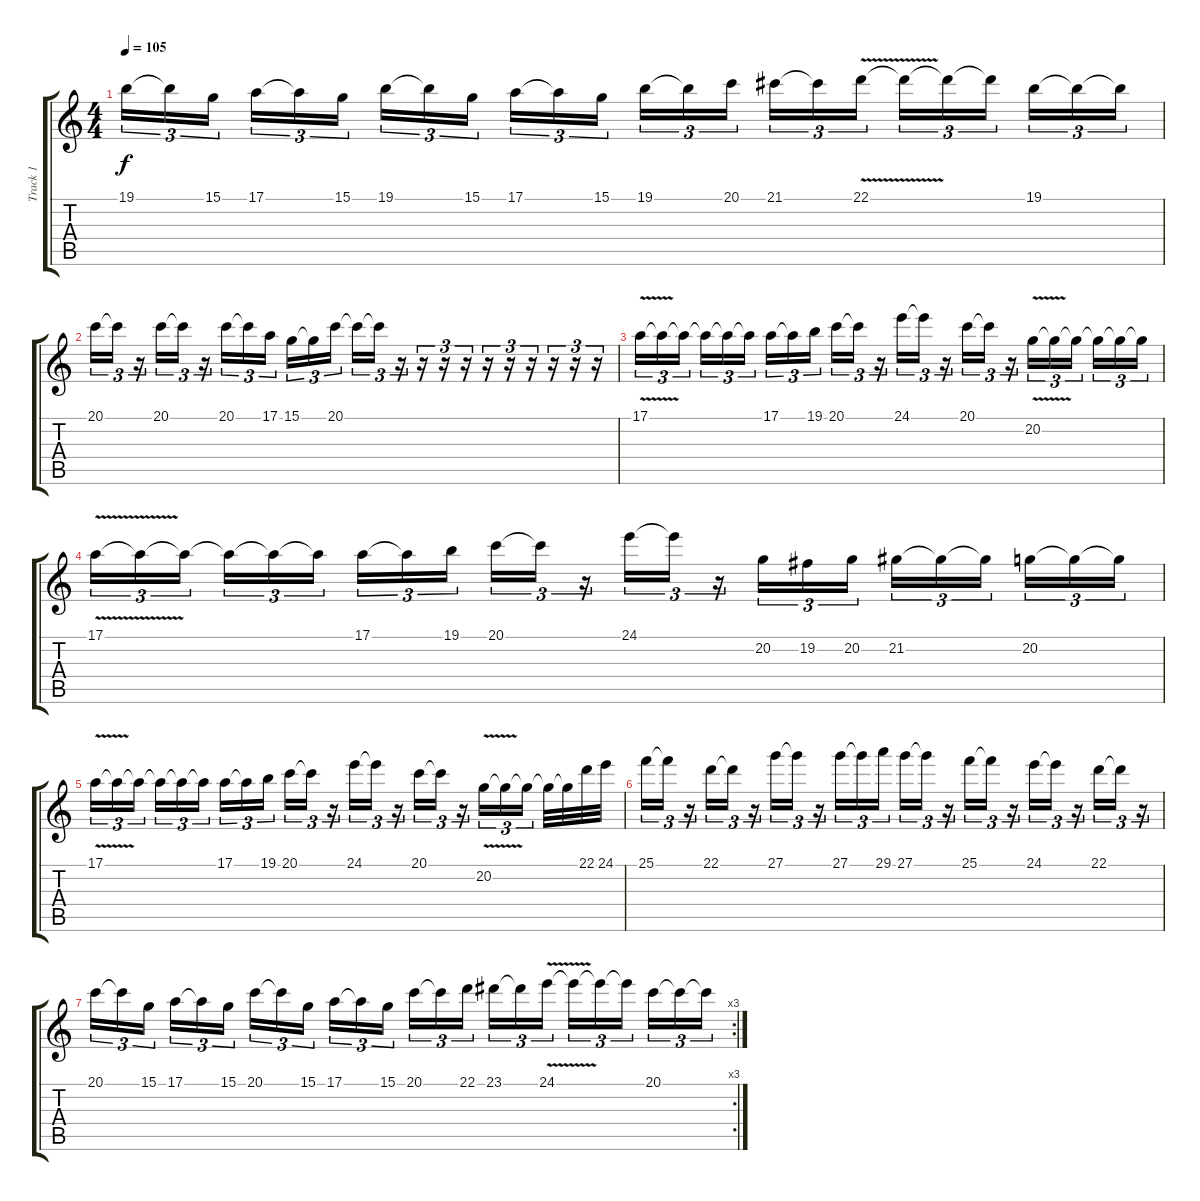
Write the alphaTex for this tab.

\track ("Track 1" "Track 1") {instrument flute}
\staff {score tabs}
\tuning (E4 B3 G3 D3 A2 E2) {hide}
\ts (4 4)
\tempo 105
\clef g2
\ks c
19.1.16{tu (3 2) dy f} 19.1{t}.16{tu (3 2)} 15.1.16{tu (3 2) beam splitsecondary} 17.1.16{tu (3 2)} 17.1{t}.16{tu (3 2)} 15.1.16{tu (3 2)} 19.1.16{tu (3 2)} 19.1{t}.16{tu (3 2)} 15.1.16{tu (3 2) beam splitsecondary} 17.1.16{tu (3 2)} 17.1{t}.16{tu (3 2)} 15.1.16{tu (3 2)} 19.1.16{tu (3 2)} 19.1{t}.16{tu (3 2)} 20.1.16{tu (3 2) beam splitsecondary} 21.1.16{tu (3 2)} 21.1{t}.16{tu (3 2)} 22.1{v}.16{tu (3 2)} 22.1{t}.16{tu (3 2)} 22.1{t}.16{tu (3 2)} 22.1{t}.16{tu (3 2) beam splitsecondary} 19.1.16{tu (3 2)} 19.1{t}.16{tu (3 2)} 19.1{t}.16{tu (3 2)} |
20.1.16{tu (3 2)} 20.1{t}.16{tu (3 2)} r.16{tu (3 2)} 20.1.16{tu (3 2)} 20.1{t}.16{tu (3 2)} r.16{tu (3 2)} 20.1.16{tu (3 2)} 20.1{t}.16{tu (3 2)} 17.1.16{tu (3 2) beam splitsecondary} 15.1.16{tu (3 2)} 15.1{t}.16{tu (3 2)} 20.1.16{tu (3 2)} 20.1{t}.16{tu (3 2)} 20.1{t}.16{tu (3 2)} r.16{tu (3 2)} r.16{tu (3 2)} r.16{tu (3 2)} r.16{tu (3 2)} r.16{tu (3 2)} r.16{tu (3 2)} r.16{tu (3 2)} r.16{tu (3 2)} r.16{tu (3 2)} r.16{tu (3 2)} |
17.1{v}.16{tu (3 2)} 17.1{t}.16{tu (3 2)} 17.1{t}.16{tu (3 2) beam splitsecondary} 17.1{t}.16{tu (3 2)} 17.1{t}.16{tu (3 2)} 17.1{t}.16{tu (3 2)} 17.1.16{tu (3 2)} 17.1{t}.16{tu (3 2)} 19.1.16{tu (3 2) beam splitsecondary} 20.1.16{tu (3 2)} 20.1{t}.16{tu (3 2)} r.16{tu (3 2)} 24.1.16{tu (3 2)} 24.1{t}.16{tu (3 2)} r.16{tu (3 2)} 20.1.16{tu (3 2)} 20.1{t}.16{tu (3 2)} r.16{tu (3 2)} 20.2{v}.16{tu (3 2)} 20.2{t}.16{tu (3 2)} 20.2{t}.16{tu (3 2) beam splitsecondary} 20.2{t}.16{tu (3 2)} 20.2{t}.16{tu (3 2)} 20.2{t}.16{tu (3 2)} |
17.1{v}.16{tu (3 2)} 17.1{t}.16{tu (3 2)} 17.1{t}.16{tu (3 2) beam splitsecondary} 17.1{t}.16{tu (3 2)} 17.1{t}.16{tu (3 2)} 17.1{t}.16{tu (3 2)} 17.1.16{tu (3 2)} 17.1{t}.16{tu (3 2)} 19.1.16{tu (3 2) beam splitsecondary} 20.1.16{tu (3 2)} 20.1{t}.16{tu (3 2)} r.16{tu (3 2)} 24.1.16{tu (3 2)} 24.1{t}.16{tu (3 2)} r.16{tu (3 2)} 20.2.16{tu (3 2)} 19.2.16{tu (3 2)} 20.2.16{tu (3 2)} 21.2.16{tu (3 2)} 21.2{t}.16{tu (3 2)} 21.2{t}.16{tu (3 2) beam splitsecondary} 20.2.16{tu (3 2)} 20.2{t}.16{tu (3 2)} 20.2{t}.16{tu (3 2)} |
17.1{v}.16{tu (3 2)} 17.1{t}.16{tu (3 2)} 17.1{t}.16{tu (3 2) beam splitsecondary} 17.1{t}.16{tu (3 2)} 17.1{t}.16{tu (3 2)} 17.1{t}.16{tu (3 2)} 17.1.16{tu (3 2)} 17.1{t}.16{tu (3 2)} 19.1.16{tu (3 2) beam splitsecondary} 20.1.16{tu (3 2)} 20.1{t}.16{tu (3 2)} r.16{tu (3 2)} 24.1.16{tu (3 2)} 24.1{t}.16{tu (3 2)} r.16{tu (3 2)} 20.1.16{tu (3 2)} 20.1{t}.16{tu (3 2)} r.16{tu (3 2)} 20.2{v}.16{tu (3 2)} 20.2{t}.16{tu (3 2)} 20.2{t}.16{tu (3 2) beam splitsecondary} 20.2{t}.32 20.2{t}.32 22.1.32 24.1.32 |
25.1.16{tu (3 2)} 25.1{t}.16{tu (3 2)} r.16{tu (3 2)} 22.1.16{tu (3 2)} 22.1{t}.16{tu (3 2)} r.16{tu (3 2)} 27.1.16{tu (3 2)} 27.1{t}.16{tu (3 2)} r.16{tu (3 2)} 27.1.16{tu (3 2)} 27.1{t}.16{tu (3 2)} 29.1.16{tu (3 2)} 27.1.16{tu (3 2)} 27.1{t}.16{tu (3 2)} r.16{tu (3 2)} 25.1.16{tu (3 2)} 25.1{t}.16{tu (3 2)} r.16{tu (3 2)} 24.1.16{tu (3 2)} 24.1{t}.16{tu (3 2)} r.16{tu (3 2)} 22.1.16{tu (3 2)} 22.1{t}.16{tu (3 2)} r.16{tu (3 2)} |
\rc 3
20.1.16{tu (3 2)} 20.1{t}.16{tu (3 2)} 15.1.16{tu (3 2) beam splitsecondary} 17.1.16{tu (3 2)} 17.1{t}.16{tu (3 2)} 15.1.16{tu (3 2)} 20.1.16{tu (3 2)} 20.1{t}.16{tu (3 2)} 15.1.16{tu (3 2) beam splitsecondary} 17.1.16{tu (3 2)} 17.1{t}.16{tu (3 2)} 15.1.16{tu (3 2)} 20.1.16{tu (3 2)} 20.1{t}.16{tu (3 2)} 22.1.16{tu (3 2) beam splitsecondary} 23.1.16{tu (3 2)} 23.1{t}.16{tu (3 2)} 24.1{v}.16{tu (3 2)} 24.1{t}.16{tu (3 2)} 24.1{t}.16{tu (3 2)} 24.1{t}.16{tu (3 2) beam splitsecondary} 20.1.16{tu (3 2)} 20.1{t}.16{tu (3 2)} 20.1{t}.16{tu (3 2)}
